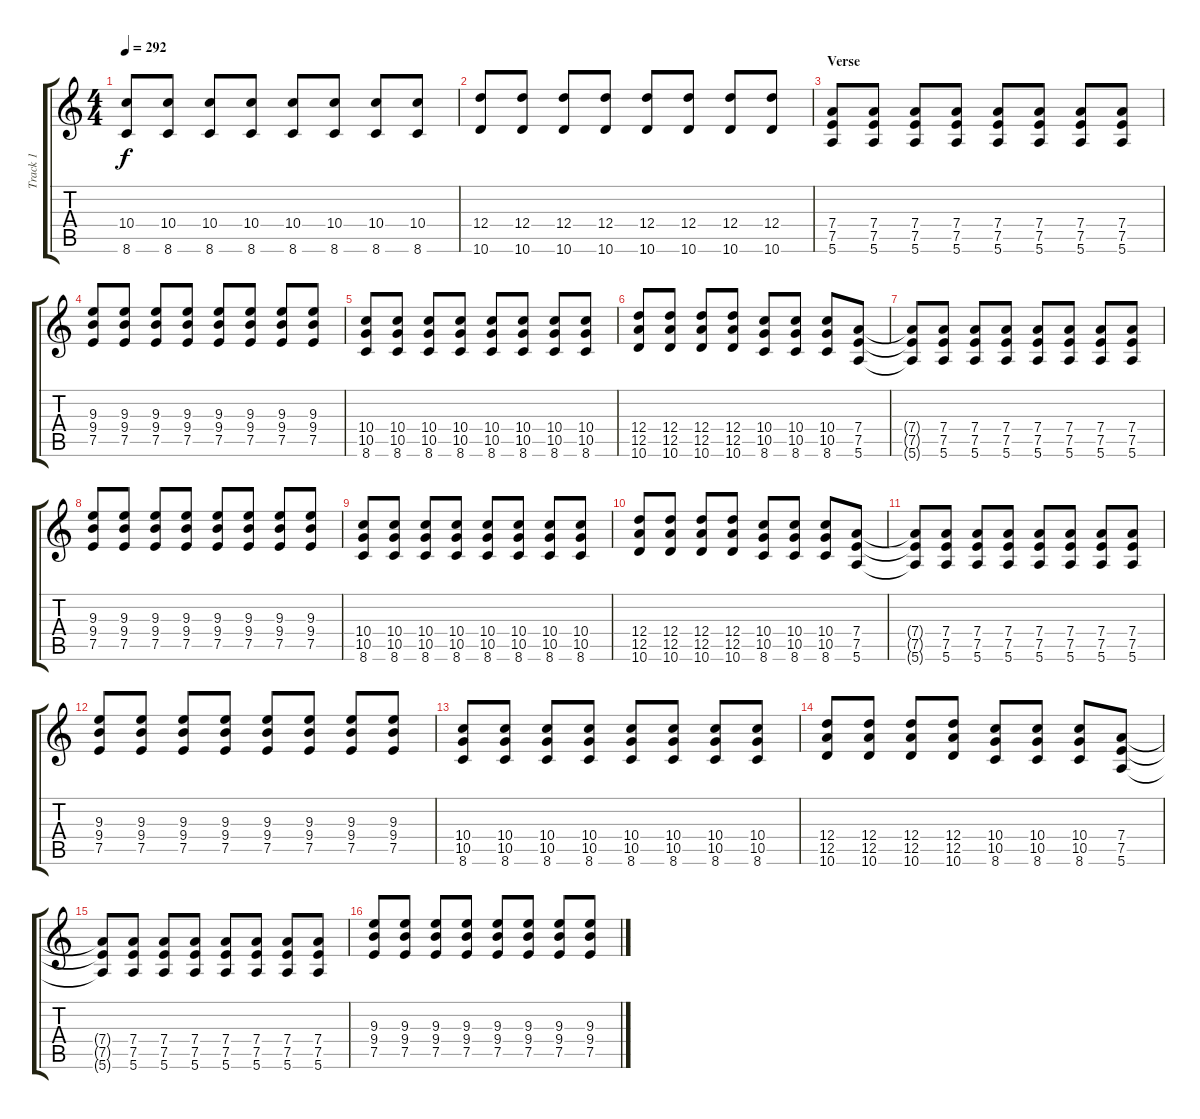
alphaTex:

\track ("Track 1" "Track 1") {instrument distortionguitar}
\staff {score tabs}
\tuning (E4 B3 G3 D3 A2 E2) {hide}
\ts (4 4)
\tempo 292
\clef g2
\ks c
(10.4 8.6).8{dy f} (10.4 8.6).8 (10.4 8.6).8 (10.4 8.6).8 (10.4 8.6).8 (10.4 8.6).8 (10.4 8.6).8 (10.4 8.6).8 |
(12.4 10.6).8 (12.4 10.6).8 (12.4 10.6).8 (12.4 10.6).8 (12.4 10.6).8 (12.4 10.6).8 (12.4 10.6).8 (12.4 10.6).8 |
\section ("" "Verse")
(7.4 7.5 5.6).8 (7.4 7.5 5.6).8 (7.4 7.5 5.6).8 (7.4 7.5 5.6).8 (7.4 7.5 5.6).8 (7.4 7.5 5.6).8 (7.4 7.5 5.6).8 (7.4 7.5 5.6).8 |
(9.3 9.4 7.5).8 (9.3 9.4 7.5).8 (9.3 9.4 7.5).8 (9.3 9.4 7.5).8 (9.3 9.4 7.5).8 (9.3 9.4 7.5).8 (9.3 9.4 7.5).8 (9.3 9.4 7.5).8 |
(10.4 10.5 8.6).8 (10.4 10.5 8.6).8 (10.4 10.5 8.6).8 (10.4 10.5 8.6).8 (10.4 10.5 8.6).8 (10.4 10.5 8.6).8 (10.4 10.5 8.6).8 (10.4 10.5 8.6).8 |
(12.4 12.5 10.6).8 (12.4 12.5 10.6).8 (12.4 12.5 10.6).8 (12.4 12.5 10.6).8 (10.4 10.5 8.6).8 (10.4 10.5 8.6).8 (10.4 10.5 8.6).8 (7.4 7.5 5.6).8 |
(7.4{t} 7.5{t} 5.6{t}).8 (7.4 7.5 5.6).8 (7.4 7.5 5.6).8 (7.4 7.5 5.6).8 (7.4 7.5 5.6).8 (7.4 7.5 5.6).8 (7.4 7.5 5.6).8 (7.4 7.5 5.6).8 |
(9.3 9.4 7.5).8 (9.3 9.4 7.5).8 (9.3 9.4 7.5).8 (9.3 9.4 7.5).8 (9.3 9.4 7.5).8 (9.3 9.4 7.5).8 (9.3 9.4 7.5).8 (9.3 9.4 7.5).8 |
(10.4 10.5 8.6).8 (10.4 10.5 8.6).8 (10.4 10.5 8.6).8 (10.4 10.5 8.6).8 (10.4 10.5 8.6).8 (10.4 10.5 8.6).8 (10.4 10.5 8.6).8 (10.4 10.5 8.6).8 |
(12.4 12.5 10.6).8 (12.4 12.5 10.6).8 (12.4 12.5 10.6).8 (12.4 12.5 10.6).8 (10.4 10.5 8.6).8 (10.4 10.5 8.6).8 (10.4 10.5 8.6).8 (7.4 7.5 5.6).8 |
(7.4{t} 7.5{t} 5.6{t}).8 (7.4 7.5 5.6).8 (7.4 7.5 5.6).8 (7.4 7.5 5.6).8 (7.4 7.5 5.6).8 (7.4 7.5 5.6).8 (7.4 7.5 5.6).8 (7.4 7.5 5.6).8 |
(9.3 9.4 7.5).8 (9.3 9.4 7.5).8 (9.3 9.4 7.5).8 (9.3 9.4 7.5).8 (9.3 9.4 7.5).8 (9.3 9.4 7.5).8 (9.3 9.4 7.5).8 (9.3 9.4 7.5).8 |
(10.4 10.5 8.6).8 (10.4 10.5 8.6).8 (10.4 10.5 8.6).8 (10.4 10.5 8.6).8 (10.4 10.5 8.6).8 (10.4 10.5 8.6).8 (10.4 10.5 8.6).8 (10.4 10.5 8.6).8 |
(12.4 12.5 10.6).8 (12.4 12.5 10.6).8 (12.4 12.5 10.6).8 (12.4 12.5 10.6).8 (10.4 10.5 8.6).8 (10.4 10.5 8.6).8 (10.4 10.5 8.6).8 (7.4 7.5 5.6).8 |
(7.4{t} 7.5{t} 5.6{t}).8 (7.4 7.5 5.6).8 (7.4 7.5 5.6).8 (7.4 7.5 5.6).8 (7.4 7.5 5.6).8 (7.4 7.5 5.6).8 (7.4 7.5 5.6).8 (7.4 7.5 5.6).8 |
(9.3 9.4 7.5).8 (9.3 9.4 7.5).8 (9.3 9.4 7.5).8 (9.3 9.4 7.5).8 (9.3 9.4 7.5).8 (9.3 9.4 7.5).8 (9.3 9.4 7.5).8 (9.3 9.4 7.5).8
